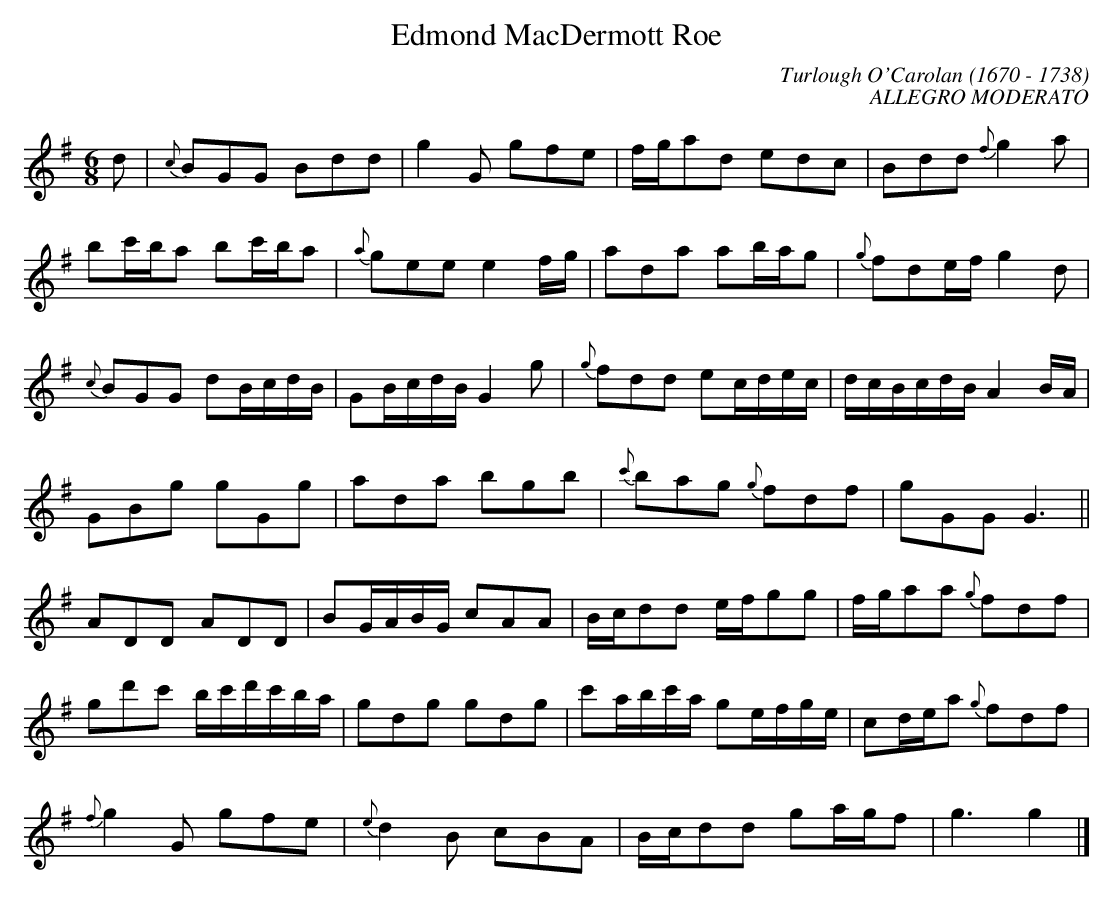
X:1occ
T:Edmond MacDermott Roe
C:Turlough O'Carolan (1670 - 1738)
C:ALLEGRO MODERATO
M:6/8
L:1/8
K:G
d|{c}BGG Bdd|g2G gfe|f/2g/2ad edc|Bdd {f}g2a|
bc'/2b/2a bc'/2b/2a|{a}gee e2f/2g/2|ada ab/2a/2g|{g}fde/2f/2 g2d|
{c}BGG dB/2c/2d/2B/2|GB/2c/2d/2B/2 G2g|{g}fdd ec/2d/2e/2c/2|d/2c/2B/2c/2d/2B/2 A2B/2A/2|
GBg gGg|ada bgb|{c'}bag {g}fdf|gGG G3||
ADD ADD|BG/2A/2B/2G/2 cAA|B/2c/2dd e/2f/2gg|f/2g/2aa {g}fdf|
gd'c' b/2c'/2d'/2c'/2b/2a/2|gdg gdg|c'a/2b/2c'/2a/2 ge/2f/2g/2e/2|cd/2e/2a {g}fdf|
{f}g2G gfe|{e}d2B cBA|B/2c/2dd ga/2g/2f|g3g2|]
